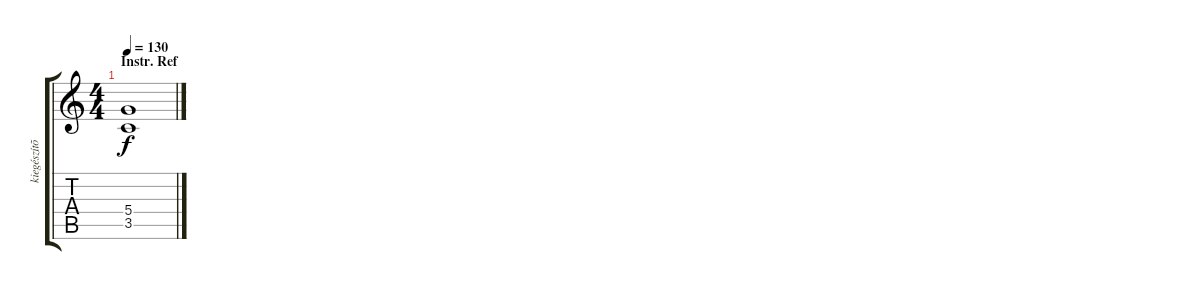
\track ("kiegészítõ gitár" "kiegészítõ") {instrument distortionguitar}
\staff {score tabs}
\tuning (E4 B3 G3 D3 A2 E2) {hide}
\ts (4 4)
\section ("" "Instr. Ref")
\tempo 130
\clef g2
\ks c
(5.4{t} 3.5{t}).1{dy f}
